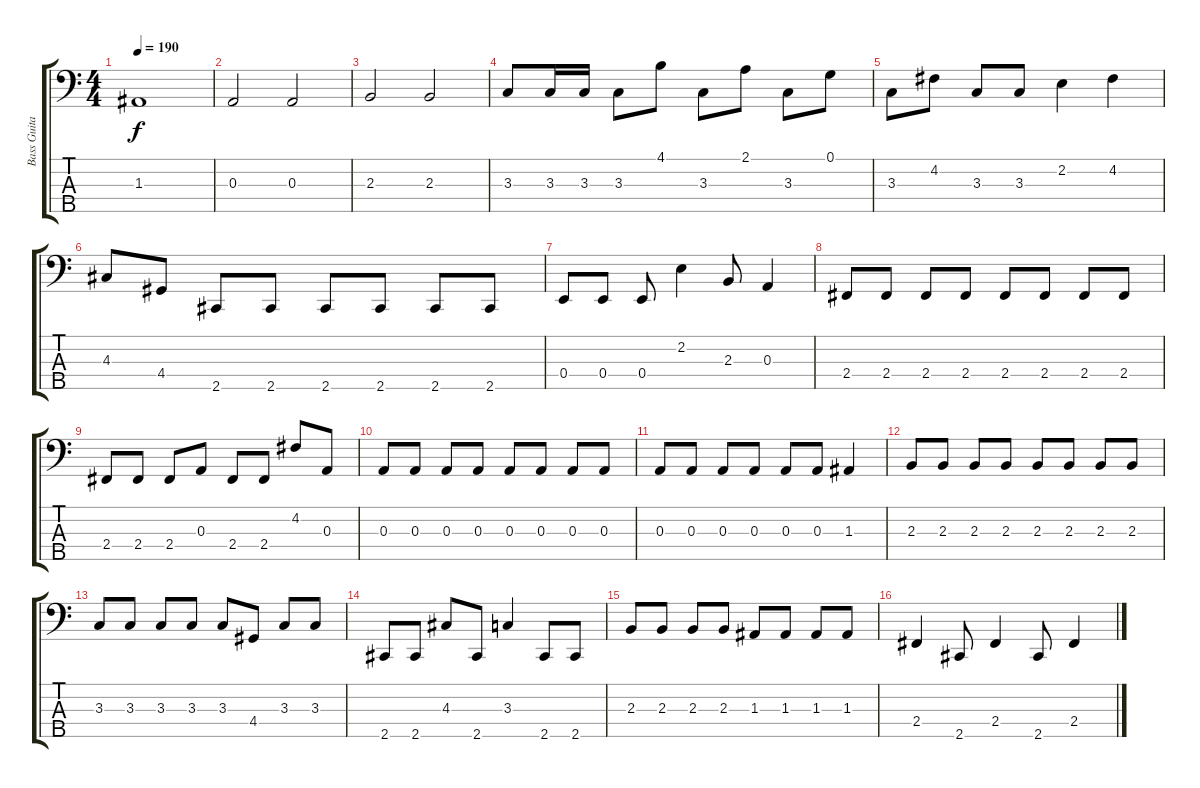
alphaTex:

\track ("Bass Guitar" "Bass Guita") {instrument electricbassfinger}
\staff {score tabs}
\tuning (G2 D2 A1 E1 B0) {hide}
\ts (4 4)
\tempo 190
\clef f4
\ks c
1.3.1{dy f} |
0.3.2 0.3.2 |
2.3.2 2.3.2 |
3.3.8 3.3.16 3.3.16 3.3.8 4.1.8 3.3.8 2.1.8 3.3.8 0.1.8 |
3.3.8 4.2.8 3.3.8 3.3.8 2.2.4 4.2.4 |
4.3.8 4.4.8 2.5.8 2.5.8 2.5.8 2.5.8 2.5.8 2.5.8 |
0.4.8 0.4.8 0.4.8 2.2.4 2.3.8 0.3.4 |
2.4.8 2.4.8 2.4.8 2.4.8 2.4.8 2.4.8 2.4.8 2.4.8 |
2.4.8 2.4.8 2.4.8 0.3.8 2.4.8 2.4.8 4.2.8 0.3.8 |
0.3.8 0.3.8 0.3.8 0.3.8 0.3.8 0.3.8 0.3.8 0.3.8 |
0.3.8 0.3.8 0.3.8 0.3.8 0.3.8 0.3.8 1.3.4 |
2.3.8 2.3.8 2.3.8 2.3.8 2.3.8 2.3.8 2.3.8 2.3.8 |
3.3.8 3.3.8 3.3.8 3.3.8 3.3.8 4.4.8 3.3.8 3.3.8 |
2.5.8 2.5.8 4.3.8 2.5.8 3.3.4 2.5.8 2.5.8 |
2.3.8 2.3.8 2.3.8 2.3.8 1.3.8 1.3.8 1.3.8 1.3.8 |
2.4.4 2.5.8 2.4.4 2.5.8 2.4.4
